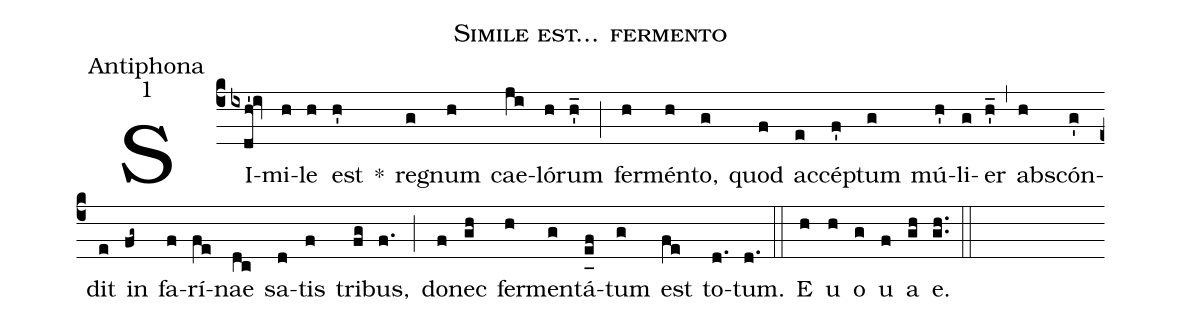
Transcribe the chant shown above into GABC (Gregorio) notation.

name:Simile est... fermento;
office-part:Antiphona;
mode:1;
%%
(c4) SI(ixdh'!iv)mi(h)le(h) est(h') *() re(g)gnum(h) cae(ji)ló(h)rum(h'_) (;) fer(h)mén(h)to,(g) quod(f) ac(e)cé(f')ptum(g) mú(h')li(g)er(h'_) (,) abs(h)cón(g')dit(e) in(fg~) fa(f)rí(fe)nae(dc) sa(d)tis(f) tri(fg)bus,(f.) (;) do(f)nec(gh) fer(h)men(g)tá(e_[uh:l]f)tum(g) est(fe) to(d.)tum.(d.) (::) <eu>E(h) u(h) o(g) u(f) a(gh) e.</eu>(gh..) (::)
